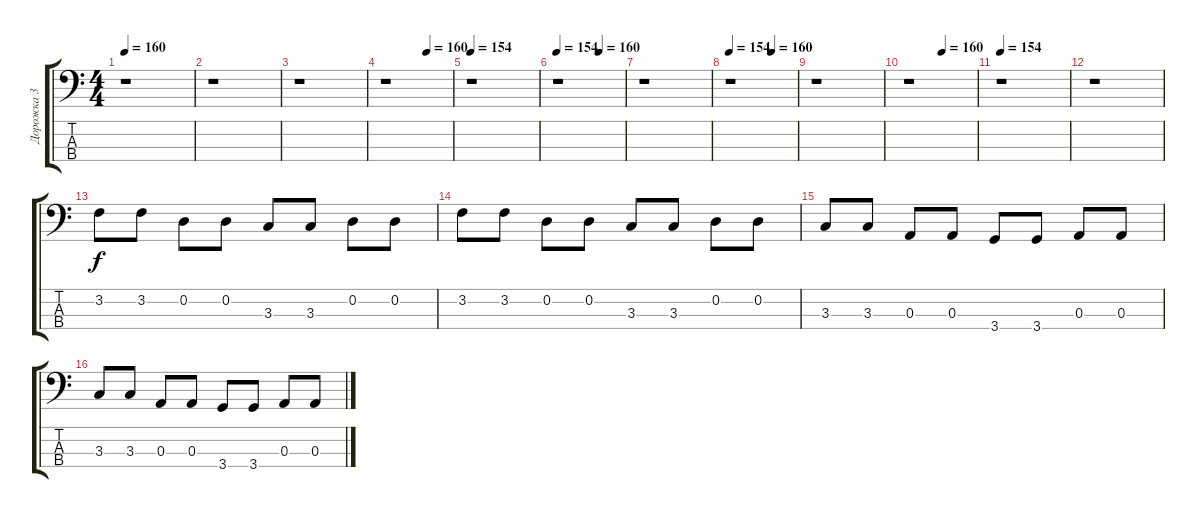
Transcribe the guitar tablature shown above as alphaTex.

\track ("Дорожка 3" "Дорожка 3") {instrument electricguitarmuted}
\staff {score tabs}
\tuning (G2 D2 A1 E1) {hide}
\ts (4 4)
\tempo 160
\clef f4
\ks c
r.1{dy f} |
r.1 |
r.1 |
\tempo (160 0.625)
r.1 |
\tempo 154
r.1 |
\tempo 154
\tempo (160 0.625)
r.1 |
r.1 |
\tempo 154
\tempo (160 0.625)
r.1 |
r.1 |
\tempo (160 0.5)
r.1 |
\tempo 154
r.1 |
r.1 |
3.2.8 3.2.8 0.2.8 0.2.8 3.3.8 3.3.8 0.2.8 0.2.8 |
3.2.8 3.2.8 0.2.8 0.2.8 3.3.8 3.3.8 0.2.8 0.2.8 |
3.3.8 3.3.8 0.3.8 0.3.8 3.4.8 3.4.8 0.3.8 0.3.8 |
3.3.8 3.3.8 0.3.8 0.3.8 3.4.8 3.4.8 0.3.8 0.3.8
